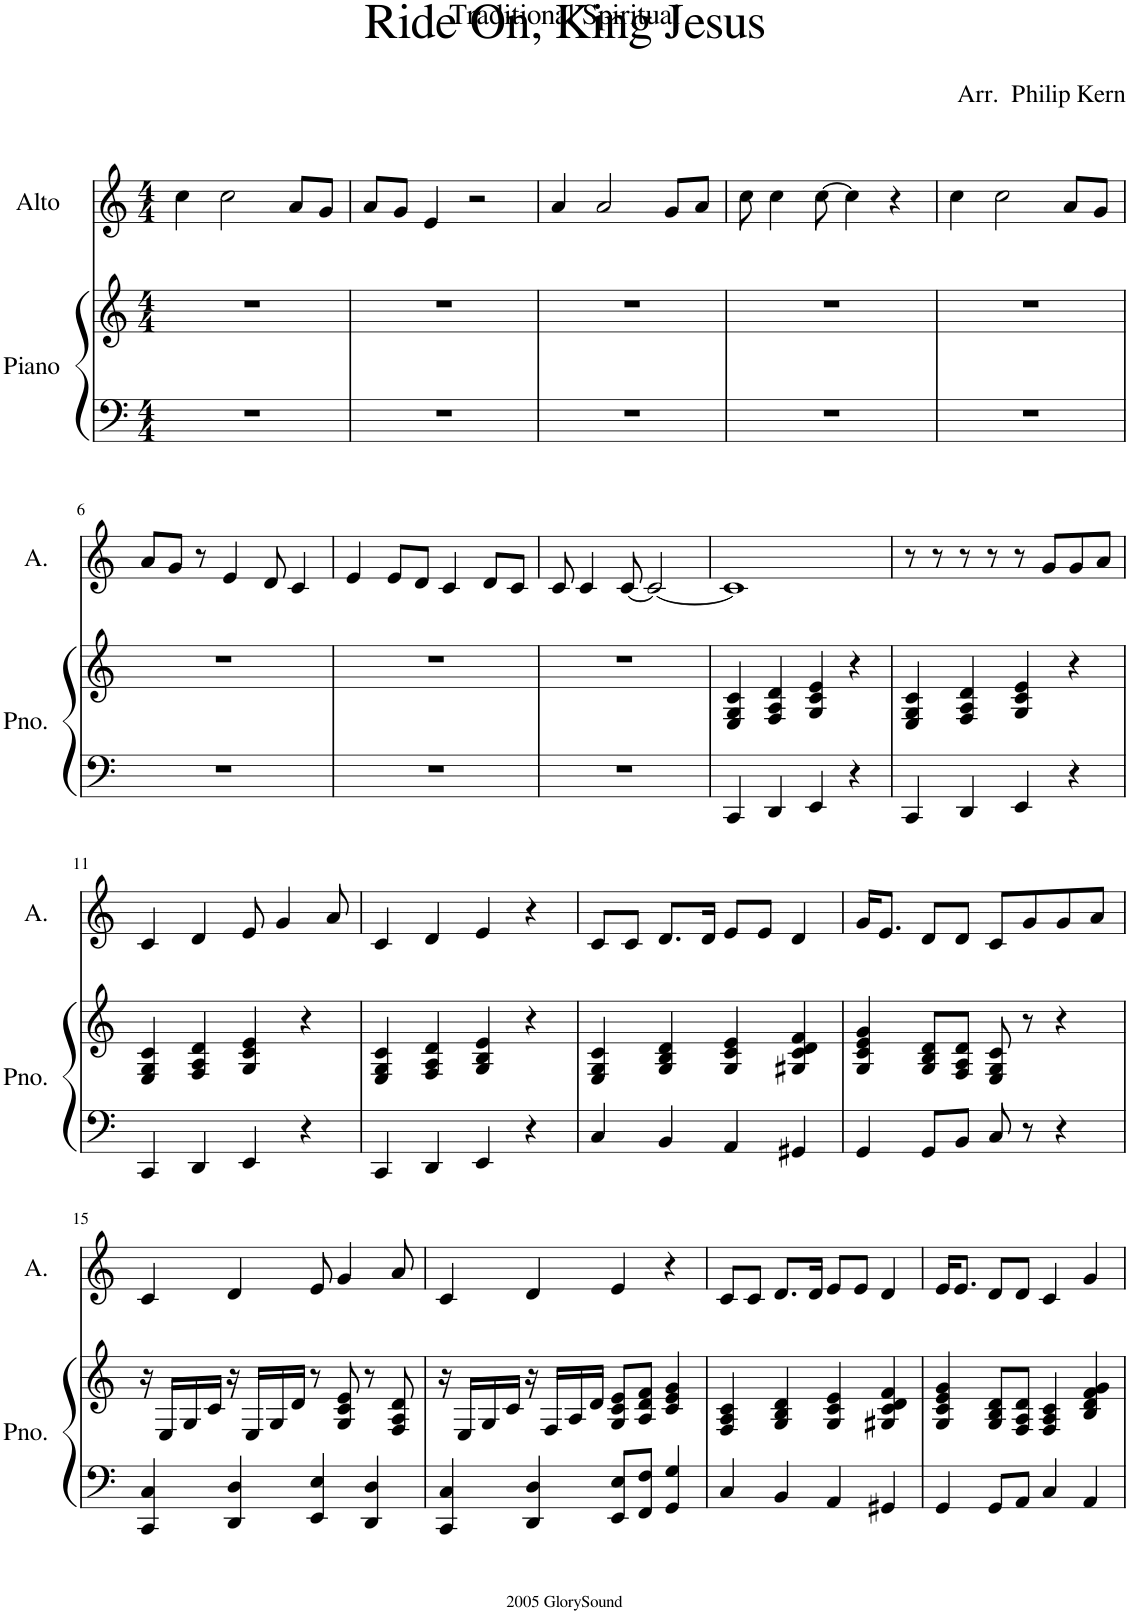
**kern	**kern	**kern
*part2	*part2	*part1
*staff3	*staff2	*staff1
*I"Piano	*	*I"Alto
*I'Pno.	*	*I'A.
*clefF4	*clefG2	*clefG2
*k[]	*k[]	*k[]
*M4/4	*M4/4	*M4/4
=1	=1	=1
1r	1r	4cc\
.	.	2cc\
.	.	8a/L
.	.	8g/J
=2	=2	=2
1r	1r	8a/L
.	.	8g/J
.	.	4e/
.	.	2r
=3	=3	=3
1r	1r	4a/
.	.	2a/
.	.	8g/L
.	.	8a/J
=4	=4	=4
1r	1r	8cc\
.	.	4cc\
.	.	[8cc\
.	.	4cc\]
.	.	4r
=5	=5	=5
1r	1r	4cc\
.	.	2cc\
.	.	8a/L
.	.	8g/J
!!LO:LB:g=z
=6	=6	=6
1r	1r	8a/L
.	.	8g/J
.	.	8r
.	.	4e/
.	.	8d/
.	.	4c/
=7	=7	=7
1r	1r	4e/
.	.	8e/L
.	.	8d/J
.	.	4c/
.	.	8d/L
.	.	8c/J
=8	=8	=8
1r	1r	8c/
.	.	4c/
.	.	[8c/
.	.	2c/_
=9	=9	=9
4CC/	4E/ 4G/ 4c/	1c]
4DD/	4F/ 4A/ 4d/	.
4EE/	4G/ 4c/ 4e/	.
4r	4r	.
=10	=10	=10
4CC/	4E/ 4G/ 4c/	8r
.	.	8r
4DD/	4F/ 4A/ 4d/	8r
.	.	8r
4EE/	4G/ 4c/ 4e/	8r
.	.	8g/L
4r	4r	8g/
.	.	8a/J
!!LO:LB:g=z
=11	=11	=11
4CC/	4E/ 4G/ 4c/	4c/
4DD/	4F/ 4A/ 4d/	4d/
4EE/	4G/ 4c/ 4e/	8e/
.	.	4g/
4r	4r	.
.	.	8a/
=12	=12	=12
4CC/	4E/ 4G/ 4c/	4c/
4DD/	4F/ 4A/ 4d/	4d/
4EE/	4G/ 4B/ 4e/	4e/
4r	4r	4r
=13	=13	=13
4C/	4E/ 4G/ 4c/	8c/L
.	.	8c/J
4BB/	4G/ 4B/ 4d/	8.d/L
.	.	16d/Jk
4AA/	4G/ 4c/ 4e/	8e/L
.	.	8e/J
4GG#X/	4G#X/ 4c/ 4d/ 4f/	4d/
=14	=14	=14
4GG/	4G/ 4c/ 4e/ 4g/	16g/KL
.	.	8.e/J
8GG/L	8G/ 8B/ 8d/L	8d/L
8BB/J	8F/ 8A/ 8d/J	8d/J
8C/	8E/ 8G/ 8c/	8c/L
8r	8r	8g/
4r	4r	8g/
.	.	8a/J
!!LO:LB:g=z
=15	=15	=15
4CC/ 4C/	16r	4c/
.	16E/LL	.
.	16G/	.
.	16c/JJ	.
4DD/ 4D/	16r	4d/
.	16E/LL	.
.	16G/	.
.	16d/JJ	.
4EE/ 4E/	8r	8e/
.	8G/ 8c/ 8e/	4g/
4DD/ 4D/	8r	.
.	8F/ 8A/ 8d/	8a/
=16	=16	=16
4CC/ 4C/	16r	4c/
.	16E/LL	.
.	16G/	.
.	16c/JJ	.
4DD/ 4D/	16r	4d/
.	16F/LL	.
.	16A/	.
.	16d/JJ	.
8EE/ 8E/L	8G/ 8c/ 8e/L	4e/
8FF/ 8F/J	8A/ 8d/ 8f/J	.
4GG/ 4G/	4c/ 4e/ 4g/	4r
=17	=17	=17
4C/	4F/ 4A/ 4c/	8c/L
.	.	8c/J
4BB/	4G/ 4B/ 4d/	8.d/L
.	.	16d/Jk
4AA/	4G/ 4c/ 4e/	8e/L
.	.	8e/J
4GG#X/	4G#X/ 4c/ 4d/ 4f/	4d/
=18	=18	=18
4GG/	4G/ 4c/ 4e/ 4g/	16e/KL
.	.	8.e/J
8GG/L	8G/ 8B/ 8d/L	8d/L
8AA/J	8F/ 8A/ 8d/J	8d/J
4C/	4F/ 4A/ 4c/	4c/
4AA/	4B/ 4d/ 4f/ 4g/	4g/
=	=	=
*-	*-	*-
